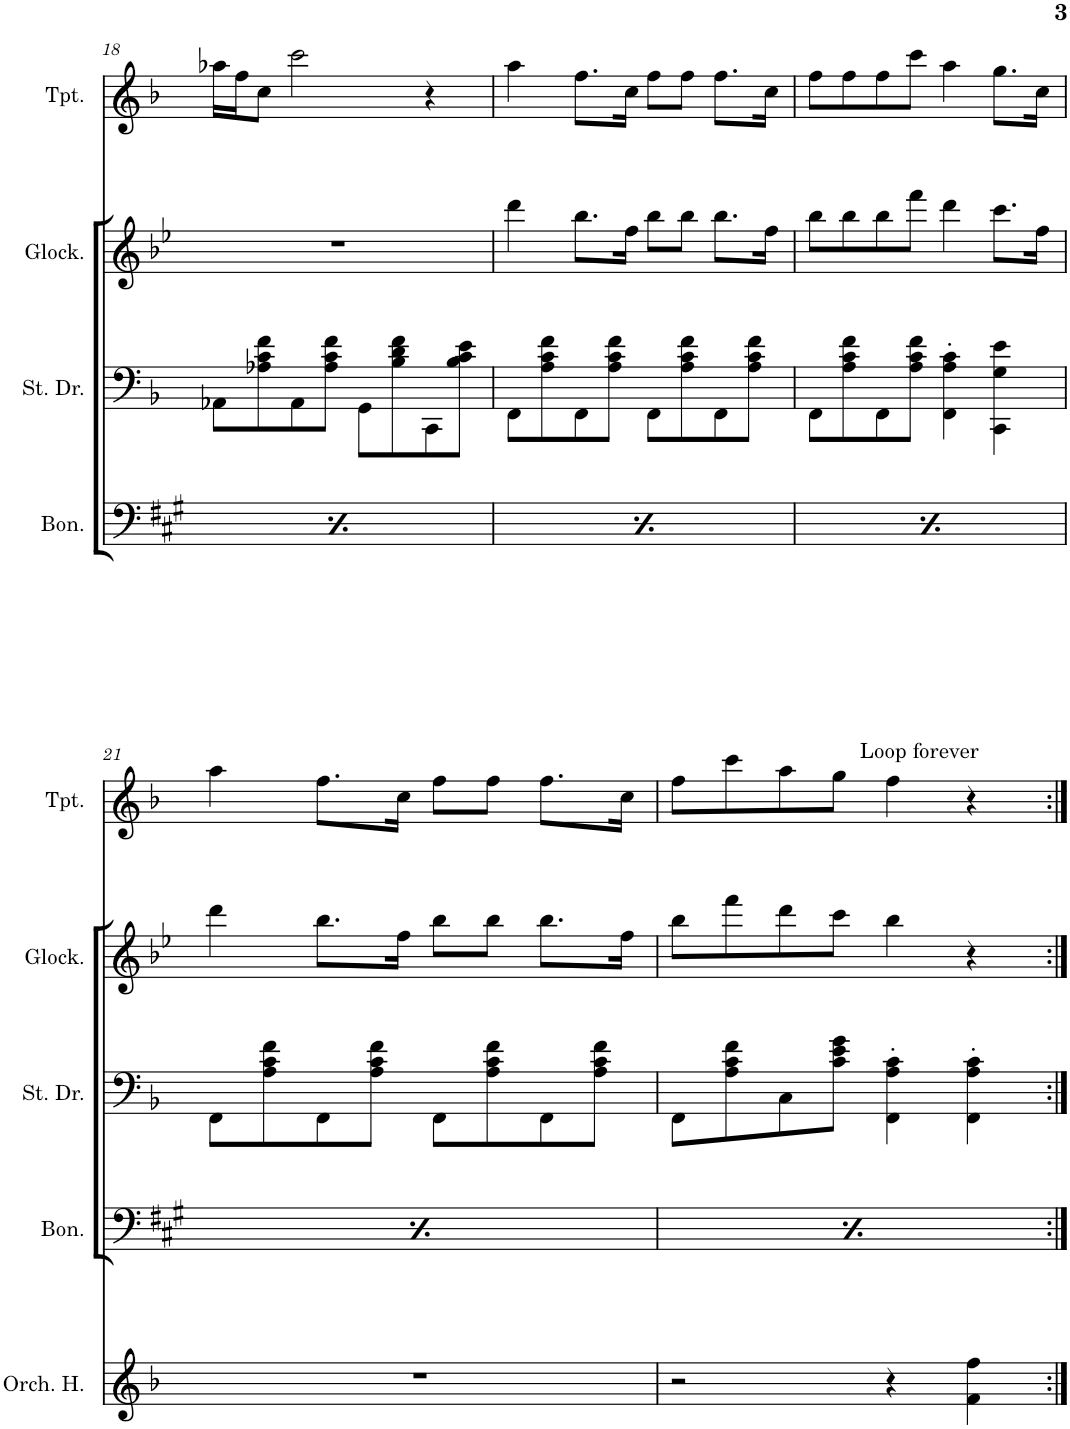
**kern	**kern	**dynam	**kern	**kern	**kern	**kern
*part6	*part5	*part5	*part4	*part3	*part2	*part1
*staff6	*staff5	*staff5	*staff4	*staff3	*staff2	*staff1
*I"Orchestra Hit	*I"Bongos	*	*I"Steel Drums	*I"Glockenspiel	*I"Trumpet	*I"Ocarina
*I'Orch. H.	*I'Bon.	*	*I'St. Dr.	*I'Glock.	*I'Tpt.	*I'Oc.
!!LO:PB:g=z
*clefG2	*clefF4	*	*clefF4	*clefG2	*clefG2	*clefG2
*	*Trd-2c-3	*	*	*	*Trd1c2	*
*k[b-]	*k[f#c#g#]	*	*k[b-]	*k[b-e-]	*k[b-]	*k[b-]
*M4/4	*M4/4	*	*M4/4	*M4/4	*M4/4	*M4/4
*met(c)	*met(c)	*	*met(c)	*met(c)	*met(c)	*met(c)
=18	=18	=18	=18	=18	=18	=18
!	!	!LO:DY:b	!	!	!	!
1r	8.A\L	ff	8AA-X\L	1r	16aa-X\LL	1r
.	.	.	.	.	16ff\J	.
.	.	.	8A-X\ 8c\ 8f\	.	8cc\J	.
.	16E\Jk	.	.	.	.	.
.	8F#\L	.	8AA-\	.	2ccc\	.
.	[8A\J	.	8A-\ 8c\ 8f\J	.	.	.
.	16A\LL]	.	8GG\L	.	.	.
.	16E\J	.	.	.	.	.
.	8F#\J	.	8B-\ 8d\ 8f\	.	.	.
.	16A\LL	.	8CC\	.	4r	.
.	16c#\	.	.	.	.	.
.	16E\	.	8B-\ 8c\ 8e\J	.	.	.
.	16F#\JJ	.	.	.	.	.
=19	=19	=19	=19	=19	=19	=19
!	!	!LO:DY:b	!	!	!	!
1r	8.A\L	ff	8FF\L	4ddd\	4aa\	1r
.	.	.	8A\ 8c\ 8f\	.	.	.
.	16E\Jk	.	.	.	.	.
.	8F#\L	.	8FF\	8.bb-\L	8.ff\L	.
.	[8A\J	.	8A\ 8c\ 8f\J	.	.	.
.	.	.	.	16ff\Jk	16cc\Jk	.
.	16A\LL]	.	8FF\L	8bb-\L	8ff\L	.
.	16E\J	.	.	.	.	.
.	8F#\J	.	8A\ 8c\ 8f\	8bb-\J	8ff\J	.
.	16A\LL	.	8FF\	8.bb-\L	8.ff\L	.
.	16c#\	.	.	.	.	.
.	16E\	.	8A\ 8c\ 8f\J	.	.	.
.	16F#\JJ	.	.	16ff\Jk	16cc\Jk	.
=20	=20	=20	=20	=20	=20	=20
!	!	!LO:DY:b	!	!	!	!
1r	8.A\L	ff	8FF\L	8bb-\L	8ff\L	1r
.	.	.	8A\ 8c\ 8f\	8bb-\	8ff\	.
.	16E\Jk	.	.	.	.	.
.	8F#\L	.	8FF\	8bb-\	8ff\	.
.	[8A\J	.	8A\ 8c\ 8f\J	8fff\J	8ccc\J	.
.	16A\LL]	.	4FF\' 4A\' 4c\'	4ddd\	4aa\	.
.	16E\J	.	.	.	.	.
.	8F#\J	.	.	.	.	.
.	16A\LL	.	4CC\ 4G\ 4e\	8.ccc\L	8.gg\L	.
.	16c#\	.	.	.	.	.
.	16E\	.	.	.	.	.
.	16F#\JJ	.	.	16ff\Jk	16cc\Jk	.
!!LO:LB:g=z
=21	=21	=21	=21	=21	=21	=21
!	!	!LO:DY:b	!	!	!	!
1r	8.A\L	ff	8FF\L	4ddd\	4aa\	1r
.	.	.	8A\ 8c\ 8f\	.	.	.
.	16E\Jk	.	.	.	.	.
.	8F#\L	.	8FF\	8.bb-\L	8.ff\L	.
.	[8A\J	.	8A\ 8c\ 8f\J	.	.	.
.	.	.	.	16ff\Jk	16cc\Jk	.
.	16A\LL]	.	8FF\L	8bb-\L	8ff\L	.
.	16E\J	.	.	.	.	.
.	8F#\J	.	8A\ 8c\ 8f\	8bb-\J	8ff\J	.
.	16A\LL	.	8FF\	8.bb-\L	8.ff\L	.
.	16c#\	.	.	.	.	.
.	16E\	.	8A\ 8c\ 8f\J	.	.	.
.	16F#\JJ	.	.	16ff\Jk	16cc\Jk	.
=22	=22	=22	=22	=22	=22	=22
!	!	!LO:DY:b	!	!	!	!
*	*	*	*	*	*	*^
2r	8.A\L	ff	8FF\L	8bb-\L	8ff\L	1r	2ryy
.	.	.	8A\ 8c\ 8f\	8fff\	8ccc\	.	.
.	16E\Jk	.	.	.	.	.	.
.	8F#\L	.	8C\	8ddd\	8aa\	.	.
.	[8A\J	.	8c\ 8e\ 8g\J	8ccc\J	8gg\J	.	.
!	!	!	!	!	!	!	!LO:TX:a:t=Loop forever
4r	16A\LL]	.	4FF\' 4A\' 4c\'	4bb-\	4ff\	.	2ryy
.	16E\J	.	.	.	.	.	.
.	8F#\J	.	.	.	.	.	.
4f\ 4ff\	16A\LL	.	4FF\' 4A\' 4c\'	4r	4r	.	.
.	16c#\	.	.	.	.	.	.
.	16E\	.	.	.	.	.	.
.	16F#\JJ	.	.	.	.	.	.
*	*	*	*	*	*	*v	*v
=:|!	=:|!	=:|!	=:|!	=:|!	=:|!	=:|!
*-	*-	*-	*-	*-	*-	*-
